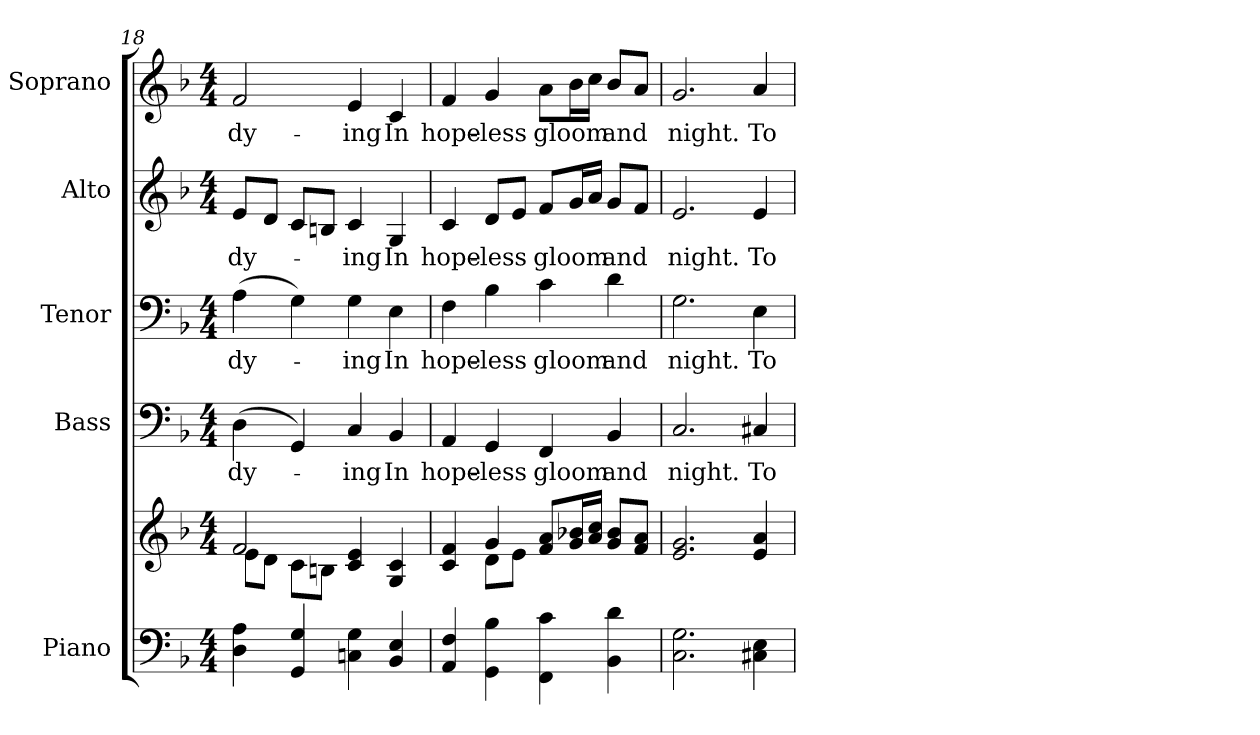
**kern	**kern	**kern	**text	**kern	**text	**kern	**text	**kern	**text
*part5	*part5	*part4	*part4	*part3	*part3	*part2	*part2	*part1	*part1
*staff6	*staff5	*staff4	*staff4	*staff3	*staff3	*staff2	*staff2	*staff1	*staff1
*I"Piano	*	*I"Bass	*	*I"Tenor	*	*I"Alto	*	*I"Soprano	*
*I'Pno.	*	*I'B.	*	*I'T.	*	*I'A.	*	*I'S.	*
*clefF4	*clefG2	*clefF4	*	*clefF4	*	*clefG2	*	*clefG2	*
*k[b-]	*k[b-]	*k[b-]	*	*k[b-]	*	*k[b-]	*	*k[b-]	*
*F:	*F:	*F:	*	*F:	*	*F:	*	*F:	*
*M4/4	*M4/4	*M4/4	*	*M4/4	*	*M4/4	*	*M4/4	*
=18	=18	=18	=18	=18	=18	=18	=18	=18	=18
*	*^	*	*	*	*	*	*	*	*
!	!	!	!	!LO:LY:b:color=#000000	!	!	!	!	!	!
!	!	!	!	!	!	!LO:LY:b:color=#000000	!	!	!	!
!	!	!	!	!	!	!	!	!LO:LY:b:color=#000000	!	!
!	!	!	!	!	!	!	!	!	!	!LO:LY:b:color=#000000
4Di\ 4Ai	2fi/	8ei\L	(4Di\	dy-	(4Ai\	dy-	8ei/L	dy-	2fi/	dy-
.	.	8di\J	.	.	.	.	8di/J	.	.	.
4GGi/ 4Gi	.	8ci\L	4GGi/)	.	4Gi\)	.	8ci/L	.	.	.
.	.	8Bni\J	.	.	.	.	8Bni/J	.	.	.
!	!	!	!	!LO:LY:b:color=#000000	!	!	!	!	!	!
!	!	!	!	!	!	!LO:LY:b:color=#000000	!	!	!	!
!	!	!	!	!	!	!	!	!LO:LY:b:color=#000000	!	!
!	!	!	!	!	!	!	!	!	!	!LO:LY:b:color=#000000
4Cni\ 4Gi	4ci/ 4ei	2ryy	4Ci/	-ing	4Gi\	-ing	4ci/	-ing	4ei/	-ing
!	!	!	!	!LO:LY:b:color=#000000	!	!	!	!	!	!
!	!	!	!	!	!	!LO:LY:b:color=#000000	!	!	!	!
!	!	!	!	!	!	!	!	!LO:LY:b:color=#000000	!	!
!	!	!	!	!	!	!	!	!	!	!LO:LY:b:color=#000000
4BB-i/ 4Ei	4Gi/ 4ci	.	4BB-i/	In	4Ei\	In	4Gi/	In	4ci/	In
!!LO:PB:g=z
=19	=19	=19	=19	=19	=19	=19	=19	=19	=19	=19
!	!	!	!	!LO:LY:b:color=#000000	!	!	!	!	!	!
!	!	!	!	!	!	!LO:LY:b:color=#000000	!	!	!	!
!	!	!	!	!	!	!	!	!LO:LY:b:color=#000000	!	!
!	!	!	!	!	!	!	!	!	!	!LO:LY:b:color=#000000
4AAi/ 4Fi	4ci/ 4fi	4ryy	4AAi/	hope-	4Fi\	hope-	4ci/	hope-	4fi/	hope-
!	!	!	!	!LO:LY:b:color=#000000	!	!	!	!	!	!
!	!	!	!	!	!	!LO:LY:b:color=#000000	!	!	!	!
!	!	!	!	!	!	!	!	!LO:LY:b:color=#000000	!	!
!	!	!	!	!	!	!	!	!	!	!LO:LY:b:color=#000000
4GGi\ 4B-i	4gi/	8di\L	4GGi/	-less	4B-i\	-less	8di/L	-less	4gi/	-less
.	.	8ei\J	.	.	.	.	8ei/J	.	.	.
!	!	!	!	!LO:LY:b:color=#000000	!	!	!	!	!	!
!	!	!	!	!	!	!LO:LY:b:color=#000000	!	!	!	!
!	!	!	!	!	!	!	!	!LO:LY:b:color=#000000	!	!
!	!	!	!	!	!	!	!	!	!	!LO:LY:b:color=#000000
4FFi\ 4ci	8fi/ 8aiL	2ryy	4FFi/	gloom	4ci\	gloom	8fi/L	gloom	8ai\L	gloom
.	16gi/ 16b-XiL	.	.	.	.	.	16gi/L	.	16b-i\L	.
.	16ai/ 16cciJJ	.	.	.	.	.	16ai/JJ	.	16cci\JJ	.
!	!	!	!	!LO:LY:b:color=#000000	!	!	!	!	!	!
!	!	!	!	!	!	!LO:LY:b:color=#000000	!	!	!	!
!	!	!	!	!	!	!	!	!LO:LY:b:color=#000000	!	!
!	!	!	!	!	!	!	!	!	!	!LO:LY:b:color=#000000
4BB-i\ 4di	8gi/ 8b-iL	.	4BB-i/	and	4di\	and	8gi/L	and	8b-i/L	and
.	8fi/ 8aiJ	.	.	.	.	.	8fi/J	.	8ai/J	.
*	*v	*v	*	*	*	*	*	*	*	*
=20	=20	=20	=20	=20	=20	=20	=20	=20	=20
!	!	!	!LO:LY:b:color=#000000	!	!	!	!	!	!
!	!	!	!	!	!LO:LY:b:color=#000000	!	!	!	!
!	!	!	!	!	!	!	!LO:LY:b:color=#000000	!	!
!	!	!	!	!	!	!	!	!	!LO:LY:b:color=#000000
2.Ci\ 2.Gi	2.ei/ 2.gi	2.Ci/	night.	2.Gi\	night.	2.ei/	night.	2.gi/	night.
!	!	!	!LO:LY:b:color=#000000	!	!	!	!	!	!
!	!	!	!	!	!LO:LY:b:color=#000000	!	!	!	!
!	!	!	!	!	!	!	!LO:LY:b:color=#000000	!	!
!	!	!	!	!	!	!	!	!	!LO:LY:b:color=#000000
4C#Xi\ 4Ei	4ei/ 4ai	4C#Xi/	To	4Ei\	To	4ei/	To	4ai/	To
=	=	=	=	=	=	=	=	=	=
*-	*-	*-	*-	*-	*-	*-	*-	*-	*-
